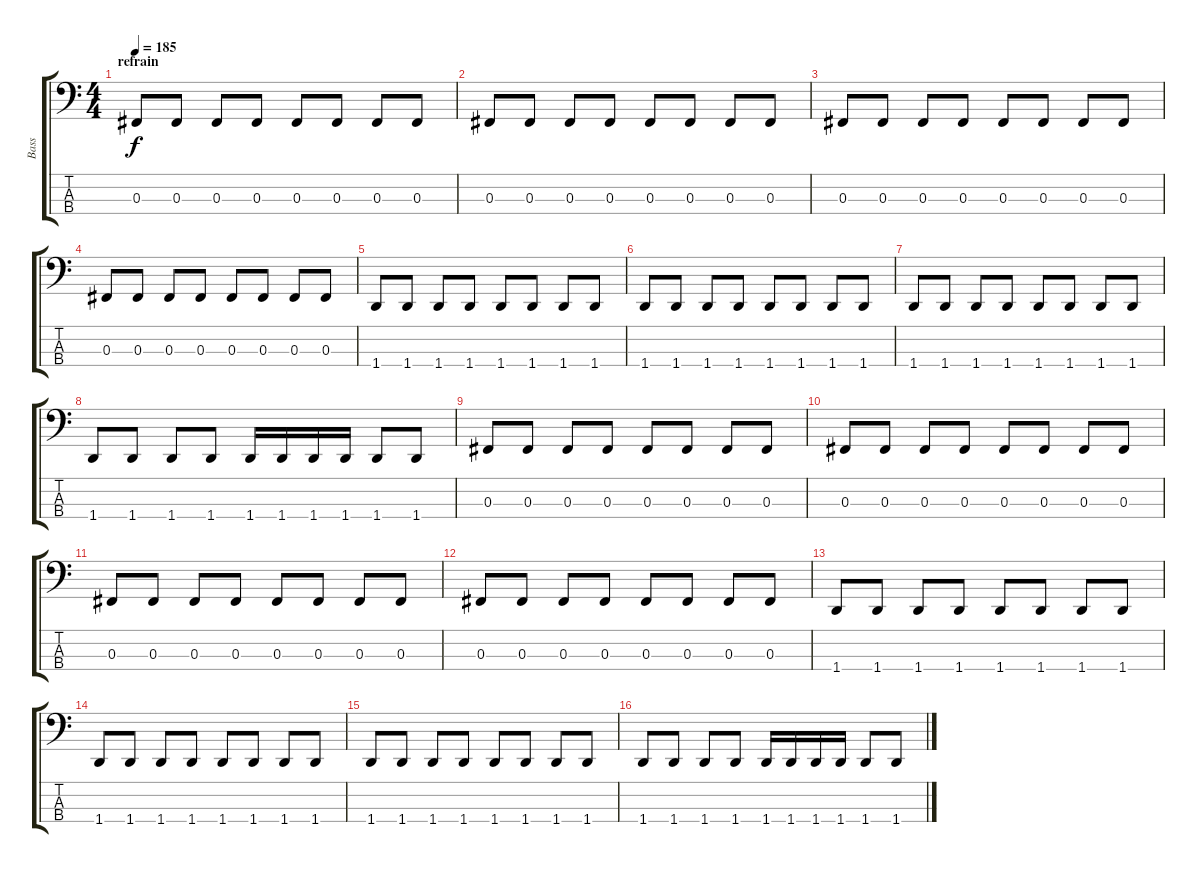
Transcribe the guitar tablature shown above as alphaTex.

\track ("Bass" "Bass") {instrument electricbasspick}
\staff {score tabs}
\tuning (E2 B1 Gb1 Db1) {hide}
\ts (4 4)
\section ("" "refrain")
\tempo 185
\clef f4
\ks c
0.3.8{dy f} 0.3.8 0.3.8 0.3.8 0.3.8 0.3.8 0.3.8 0.3.8 |
0.3.8 0.3.8 0.3.8 0.3.8 0.3.8 0.3.8 0.3.8 0.3.8 |
0.3.8 0.3.8 0.3.8 0.3.8 0.3.8 0.3.8 0.3.8 0.3.8 |
0.3.8 0.3.8 0.3.8 0.3.8 0.3.8 0.3.8 0.3.8 0.3.8 |
1.4.8 1.4.8 1.4.8 1.4.8 1.4.8 1.4.8 1.4.8 1.4.8 |
1.4.8 1.4.8 1.4.8 1.4.8 1.4.8 1.4.8 1.4.8 1.4.8 |
1.4.8 1.4.8 1.4.8 1.4.8 1.4.8 1.4.8 1.4.8 1.4.8 |
1.4.8 1.4.8 1.4.8 1.4.8 1.4.16 1.4.16 1.4.16 1.4.16 1.4.8 1.4.8 |
0.3.8 0.3.8 0.3.8 0.3.8 0.3.8 0.3.8 0.3.8 0.3.8 |
0.3.8 0.3.8 0.3.8 0.3.8 0.3.8 0.3.8 0.3.8 0.3.8 |
0.3.8 0.3.8 0.3.8 0.3.8 0.3.8 0.3.8 0.3.8 0.3.8 |
0.3.8 0.3.8 0.3.8 0.3.8 0.3.8 0.3.8 0.3.8 0.3.8 |
1.4.8 1.4.8 1.4.8 1.4.8 1.4.8 1.4.8 1.4.8 1.4.8 |
1.4.8 1.4.8 1.4.8 1.4.8 1.4.8 1.4.8 1.4.8 1.4.8 |
1.4.8 1.4.8 1.4.8 1.4.8 1.4.8 1.4.8 1.4.8 1.4.8 |
1.4.8 1.4.8 1.4.8 1.4.8 1.4.16 1.4.16 1.4.16 1.4.16 1.4.8 1.4.8
